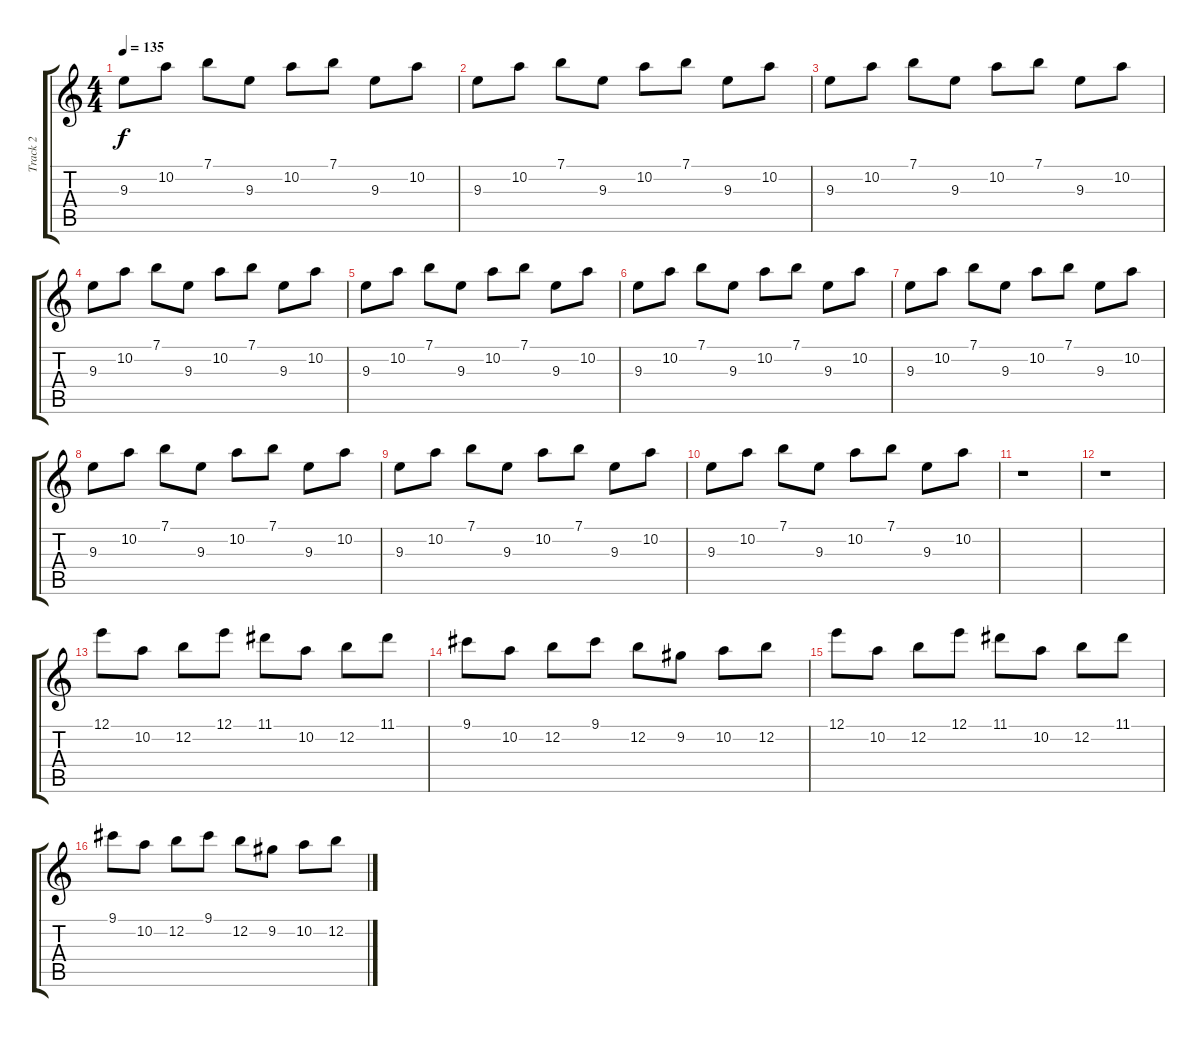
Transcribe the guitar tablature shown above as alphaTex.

\track ("Track 2" "Track 2") {instrument electricguitarclean}
\staff {score tabs}
\tuning (E4 B3 G3 D3 A2 E2) {hide}
\ts (4 4)
\tempo 135
\clef g2
\ks c
9.3.8{dy f} 10.2.8 7.1.8 9.3.8 10.2.8 7.1.8 9.3.8 10.2.8 |
9.3.8 10.2.8 7.1.8 9.3.8 10.2.8 7.1.8 9.3.8 10.2.8 |
9.3.8 10.2.8 7.1.8 9.3.8 10.2.8 7.1.8 9.3.8 10.2.8 |
9.3.8 10.2.8 7.1.8 9.3.8 10.2.8 7.1.8 9.3.8 10.2.8 |
9.3.8 10.2.8 7.1.8 9.3.8 10.2.8 7.1.8 9.3.8 10.2.8 |
9.3.8 10.2.8 7.1.8 9.3.8 10.2.8 7.1.8 9.3.8 10.2.8 |
9.3.8 10.2.8 7.1.8 9.3.8 10.2.8 7.1.8 9.3.8 10.2.8 |
9.3.8 10.2.8 7.1.8 9.3.8 10.2.8 7.1.8 9.3.8 10.2.8 |
9.3.8 10.2.8 7.1.8 9.3.8 10.2.8 7.1.8 9.3.8 10.2.8 |
9.3.8 10.2.8 7.1.8 9.3.8 10.2.8 7.1.8 9.3.8 10.2.8 |
r.1 |
r.1 |
12.1.8 10.2.8 12.2.8 12.1.8 11.1.8 10.2.8 12.2.8 11.1.8 |
9.1.8 10.2.8 12.2.8 9.1.8 12.2.8 9.2.8 10.2.8 12.2.8 |
12.1.8 10.2.8 12.2.8 12.1.8 11.1.8 10.2.8 12.2.8 11.1.8 |
9.1.8 10.2.8 12.2.8 9.1.8 12.2.8 9.2.8 10.2.8 12.2.8
